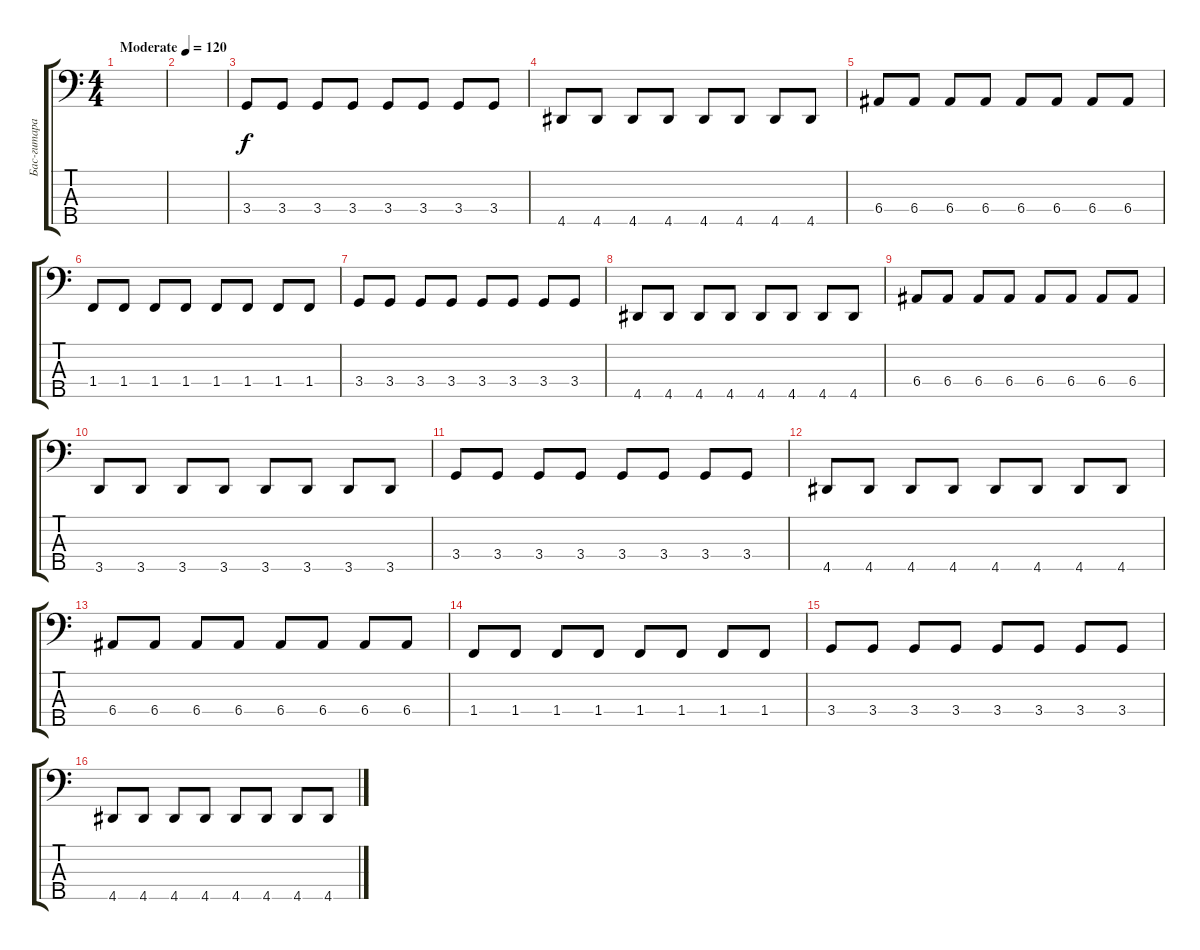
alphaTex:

\track ("Бас-гитара" "Бас-гитара") {instrument electricbassfinger}
\staff {score tabs}
\tuning (G2 D2 A1 E1 B0) {hide}
\ts (4 4)
\tempo (120 "Moderate")
\clef f4
\ks c
|
|
3.4.8 3.4.8 3.4.8 3.4.8 3.4.8 3.4.8 3.4.8 3.4.8 |
4.5.8 4.5.8 4.5.8 4.5.8 4.5.8 4.5.8 4.5.8 4.5.8 |
6.4.8 6.4.8 6.4.8 6.4.8 6.4.8 6.4.8 6.4.8 6.4.8 |
1.4.8 1.4.8 1.4.8 1.4.8 1.4.8 1.4.8 1.4.8 1.4.8 |
3.4.8 3.4.8 3.4.8 3.4.8 3.4.8 3.4.8 3.4.8 3.4.8 |
4.5.8 4.5.8 4.5.8 4.5.8 4.5.8 4.5.8 4.5.8 4.5.8 |
6.4.8 6.4.8 6.4.8 6.4.8 6.4.8 6.4.8 6.4.8 6.4.8 |
3.5.8 3.5.8 3.5.8 3.5.8 3.5.8 3.5.8 3.5.8 3.5.8 |
3.4.8 3.4.8 3.4.8 3.4.8 3.4.8 3.4.8 3.4.8 3.4.8 |
4.5.8 4.5.8 4.5.8 4.5.8 4.5.8 4.5.8 4.5.8 4.5.8 |
6.4.8 6.4.8 6.4.8 6.4.8 6.4.8 6.4.8 6.4.8 6.4.8 |
1.4.8 1.4.8 1.4.8 1.4.8 1.4.8 1.4.8 1.4.8 1.4.8 |
3.4.8 3.4.8 3.4.8 3.4.8 3.4.8 3.4.8 3.4.8 3.4.8 |
4.5.8 4.5.8 4.5.8 4.5.8 4.5.8 4.5.8 4.5.8 4.5.8
